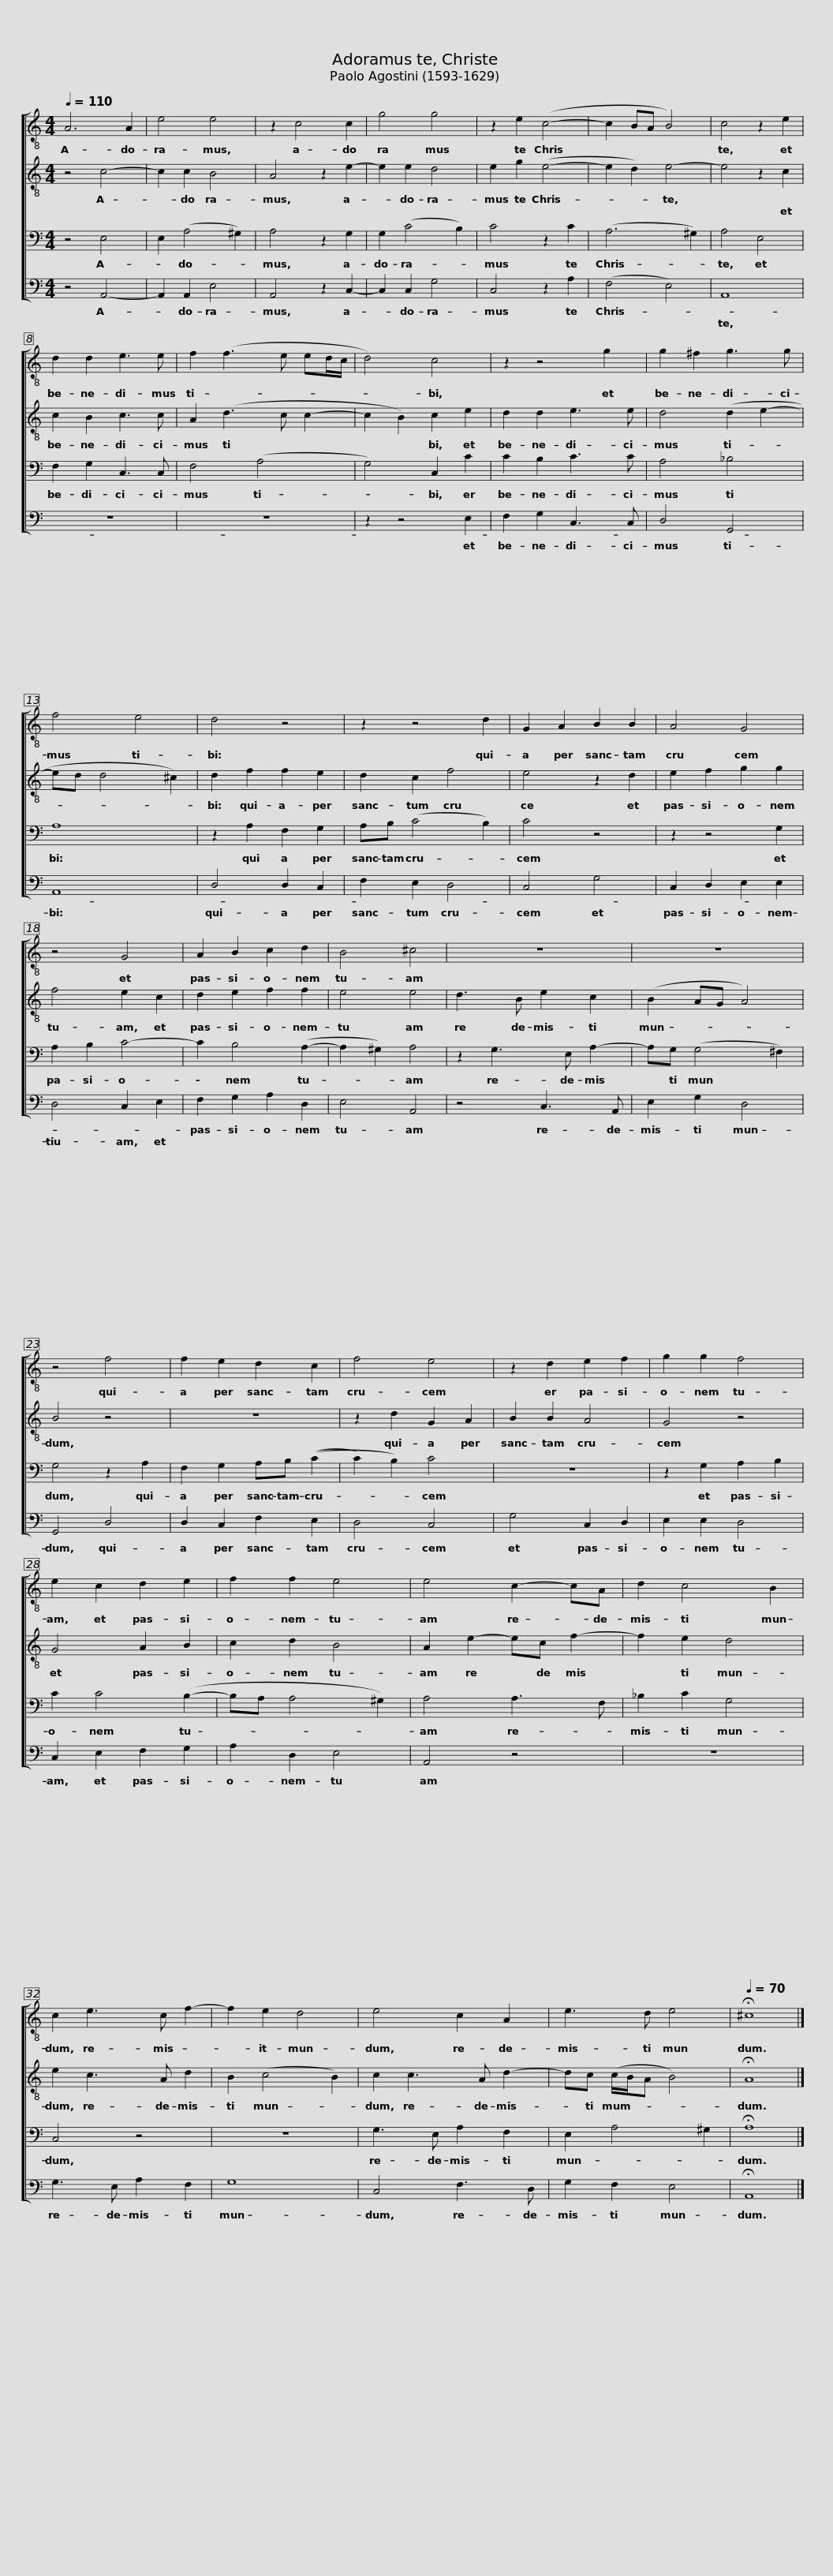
X:1
%%score [ 1 2 3 4 ]
L:1/8
Q:1/4=110
M:4/4
I:linebreak $
K:C
V:1 treble-8
V:2 treble-8
V:3 bass
V:4 bass
V:1
 A6 A2 | e4 e4 | z2 c4 c2 | g4 g4 | z2 e2 (c4- | %5
 c2 BA B4) | c4 z2 e2 | d2 d2 e3 e |$ f2 (f3 e ed/c/ | d4) c4 | %10
 z2 z4 g2 | g2 ^f2 g3 g | f4 e4 | d4 z4 | z2 z4 d2 |$ %15
 G2 A2 B2 B2 | A4 G4 | z4 G4 | A2 B2 c2 d2 | B4 ^c4 | %20
 z8 | z8 |$ z4 f4 | f2 e2 d2 c2 | f4 e4 | %25
 z2 d2 e2 f2 | g2 g2 f4 | e2 c2 d2 e2 | f2 f2 e4 |$ e4 c2- cA | %30
 d2 c4 B2 | c2 e3 c f2- | f2 e2 d4 | e4 c2 A2 |$ e3 d[Q:1/4=102] e4[Q:1/4=109][Q:1/4=108][Q:1/4=107][Q:1/4=106][Q:1/4=105][Q:1/4=104][Q:1/4=103][Q:1/4=101][Q:1/4=100][Q:1/4=99][Q:1/4=98][Q:1/4=97][Q:1/4=96][Q:1/4=95][Q:1/4=94][Q:1/4=93][Q:1/4=92][Q:1/4=91][Q:1/4=90][Q:1/4=89][Q:1/4=88][Q:1/4=87][Q:1/4=86][Q:1/4=85][Q:1/4=84][Q:1/4=83][Q:1/4=82][Q:1/4=81][Q:1/4=80][Q:1/4=79][Q:1/4=78][Q:1/4=77][Q:1/4=76][Q:1/4=75][Q:1/4=74][Q:1/4=73][Q:1/4=72][Q:1/4=71] | %35
[Q:1/4=70] !fermata!^c8 |] %36
V:2
 z4 c4- | c2 c2 B4 | A4 z2 e2- | e2 e2 d4 | e2 g2 (e4- | %5
 e2 d2) e4- | e4 z2 c2 | c2 B2 c3 c |$ A2 (d3 c c2- | c2 B2) c2 e2 | %10
 d2 d2 e3 e | d4 (d2 e2- | ed d4 ^c2) | d2 f2 f2 e2 | d2 c2 f4 |$ %15
 e4 z2 d2 | e2 f2 g2 g2 | f4 e2 c2 | d2 e2 f2 f2 | e4 e4 | %20
 d3 B e2 c2 | (B2 AG A4) |$ B4 z4 | z8 | z2 d2 G2 A2 | %25
 B2 B2 A4 | G4 z4 | G4 A2 B2 | c2 d2 B4 |$ A2 e2- ec f2- | %30
 f2 e2 d4 | e2 c3 A d2 | B2 (c4 B2) | c2 c3 A d2- |$ dc (c/B/A B4) | %35
 !fermata!A8 |] %36
V:3
 z4 E,4 | E,2 (A,4 ^G,2) | A,4 z2 G,2 | G,2 (C4 B,2) | C4 z2 C2 | %5
 (A,6 ^G,2) | A,4 E,4 | F,2 G,2 C,3 C, |$ F,4 (A,4 | G,4) C,2 C2 | %10
 C2 B,2 C3 C | A,4 _B,4 | A,8 | z2 A,2 F,2 G,2 | A,B, (C4 B,2) |$ %15
 C4 z4 | z2 z4 G,2 | A,2 B,2 C4- | C2 B,4 (A,2- | A,2 ^G,2) A,4 | %20
 z2 G,3 E, A,2- | A,G, (G,4 ^F,2) |$ G,4 z2 A,2 | F,2 G,2 A,B, ((C2 | C2) B,2) C4 | %25
 z8 | z2 G,2 A,2 B,2 | C2 C4 (B,2- | B,A, A,4 ^G,2) |$ A,4 A,3 F, | %30
 _B,2 C2 G,4 | C,4 z4 | z8 | G,3 E, A,2 F,2 |$ E,2 A,4 ^G,2 | %35
 !fermata!A,8 |] %36
V:4
 z4 A,,4- | A,,2 A,,2 E,4 | A,,4 z2 C,2- | C,2 C,2 G,4 | C,4 z2 A,2 | %5
 (F,4 E,4) | A,,8 | z8 |$ z8 | z2 z4 E,2 | %10
 F,2 G,2 C,3 C, | D,4 G,,4 | A,,8 | D,4 D,2 C,2 | F,2 E,2 D,4 |$ %15
 C,4 G,4 | C,2 D,2 E,2 E,2 | D,4 C,2 E,2 | F,2 G,2 A,2 D,2 | E,4 A,,4 | %20
 z4 C,3 A,, | E,2 G,2 D,4 |$ G,,4 D,4 | D,2 C,2 F,2 E,2 | D,4 C,4 | %25
 G,4 C,2 D,2 | E,2 E,2 D,4 | C,2 E,2 F,2 G,2 | A,2 D,2 E,4 |$ A,,4 z4 | %30
 z8 | G,3 E, A,2 F,2 | G,8 | C,4 F,3 D, |$ G,2 F,2 E,4 | %35
 !fermata!A,,8 |] %36
